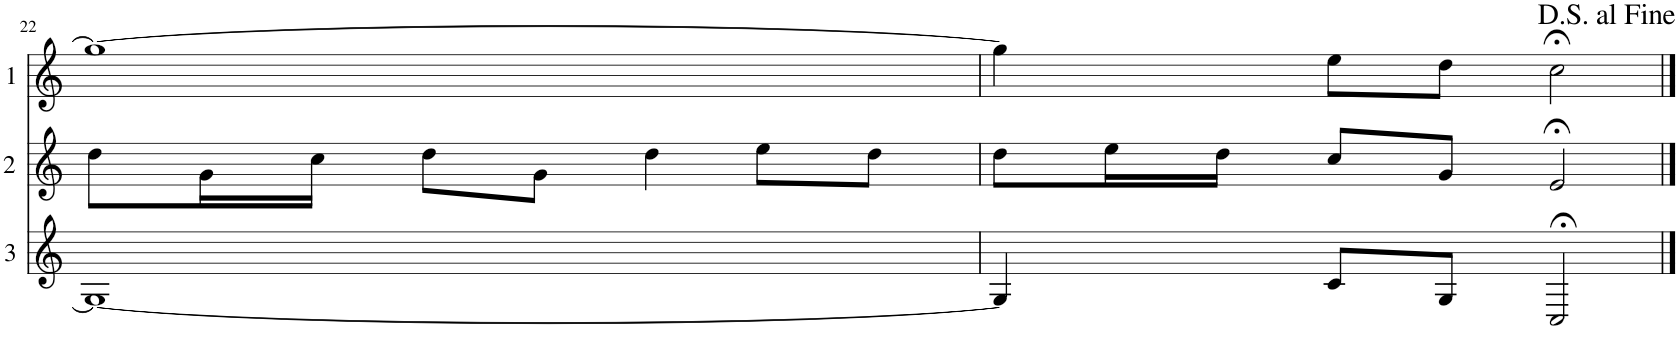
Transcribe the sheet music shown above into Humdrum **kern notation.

**kern	**kern	**kern
*part3	*part2	*part1
*staff3	*staff2	*staff1
*I"Cor 3	*I"Cor 2	*I"Cor 1
!!LO:PB:g=z
*clefG2	*clefG2	*clefG2
*Trd4c7	*Trd4c7	*Trd4c7
*k[]	*k[]	*k[]
*M4/4	*M4/4	*M4/4
=22	=22	=22
1G_	8dd\L	1gg_
.	16g\L	.
.	16cc\JJ	.
.	8dd\L	.
.	8g\J	.
.	4dd\	.
.	8ee\L	.
.	8dd\J	.
=23	=23	=23
4G/]	8dd\L	4gg\]
.	16ee\L	.
.	16dd\JJ	.
8c/L	8cc/L	8ee\L
8G/J	8g/J	8dd\J
2C;</	2e;</	2cc;<\
==	==	==
*-	*-	*-
